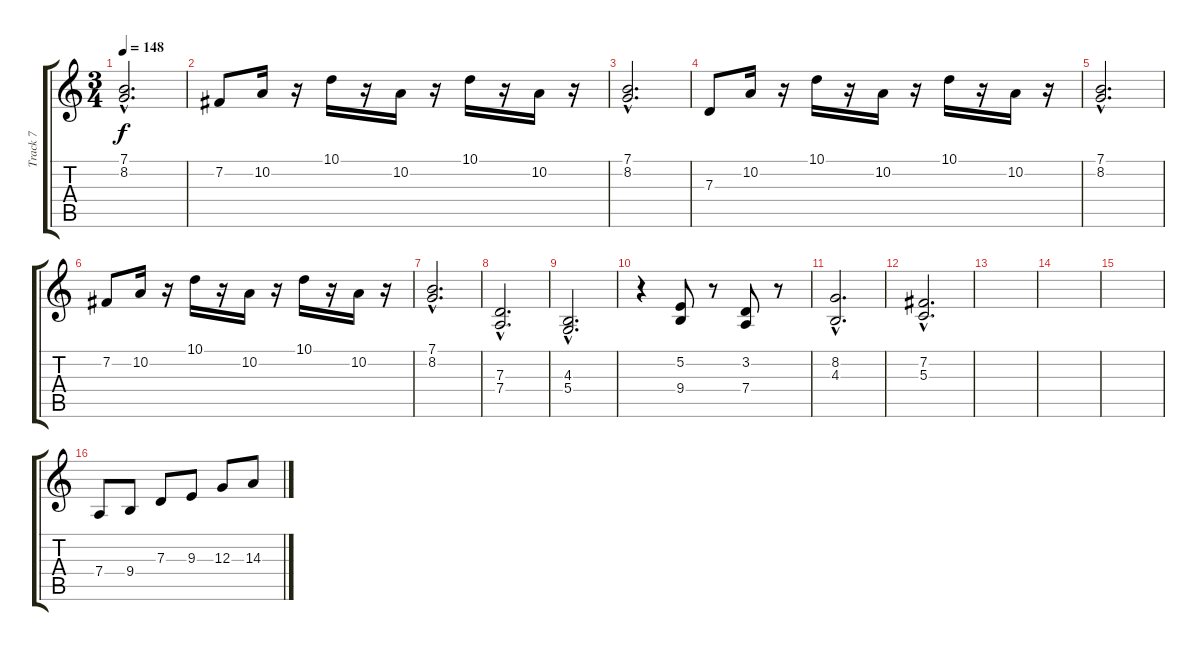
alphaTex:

\track ("Track 7" "Track 7") {instrument violin}
\staff {score tabs}
\tuning (E4 B3 G3 D3 A2 E2) {hide}
\ts (3 4)
\tempo 148
\clef g2
\ks c
(7.1{hac} 8.2{hac}).2{d dy f volume 11} |
7.2.8{volume 13} 10.2.16 r.16 10.1.16 r.16 10.2.16 r.16 10.1.16 r.16 10.2.16 r.16 |
(7.1{hac} 8.2{hac}).2{d volume 11} |
7.3.8{volume 13} 10.2.16 r.16 10.1.16 r.16 10.2.16 r.16 10.1.16 r.16 10.2.16 r.16 |
(7.1{hac} 8.2{hac}).2{d volume 11} |
7.2.8{volume 13} 10.2.16 r.16 10.1.16 r.16 10.2.16 r.16 10.1.16 r.16 10.2.16 r.16 |
(7.1{hac} 8.2{hac}).2{d volume 11} |
(7.3{hac} 7.4{hac}).2{d} |
(4.3{hac} 5.4{hac}).2{d} |
r.4 (5.2 9.4).8 r.8 (3.2 7.4).8 r.8 |
(8.2{hac} 4.3{hac}).2{d} |
(7.2{hac} 5.3{hac}).2{d} |
|
|
|
7.4.8{volume 13} 9.4.8 7.3.8 9.3.8 12.3.8 14.3.8
